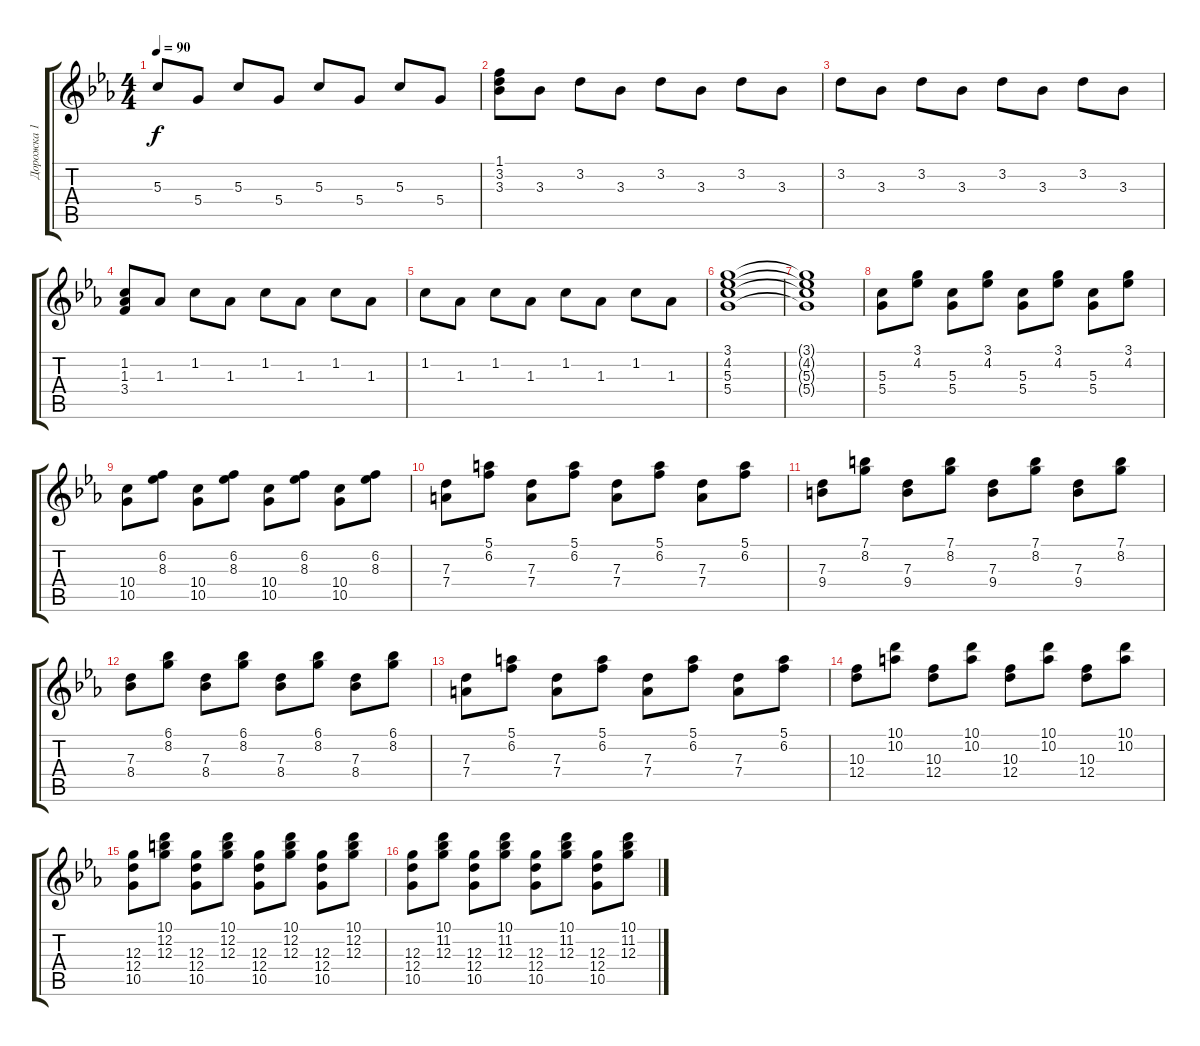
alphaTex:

\track ("Дорожка 1" "Дорожка 1") {instrument acousticguitarsteel}
\staff {score tabs}
\tuning (E4 B3 G3 D3 A2 E2) {hide}
\ts (4 4)
\tempo 90
\clef g2
\ks cminor
5.3.8{dy f} 5.4.8 5.3.8 5.4.8 5.3.8 5.4.8 5.3.8 5.4.8 |
(1.1 3.2 3.3).8 3.3.8 3.2.8 3.3.8 3.2.8 3.3.8 3.2.8 3.3.8 |
3.2.8 3.3.8 3.2.8 3.3.8 3.2.8 3.3.8 3.2.8 3.3.8 |
(1.2 1.3 3.4).8 1.3.8 1.2.8 1.3.8 1.2.8 1.3.8 1.2.8 1.3.8 |
1.2.8 1.3.8 1.2.8 1.3.8 1.2.8 1.3.8 1.2.8 1.3.8 |
(3.1 4.2 5.3 5.4).1 |
(3.1{t} 4.2{t} 5.3{t} 5.4{t}).1 |
(5.3 5.4).8 (3.1 4.2).8 (5.3 5.4).8 (3.1 4.2).8 (5.3 5.4).8 (3.1 4.2).8 (5.3 5.4).8 (3.1 4.2).8 |
(10.4 10.5).8 (6.2 8.3).8 (10.4 10.5).8 (6.2 8.3).8 (10.4 10.5).8 (6.2 8.3).8 (10.4 10.5).8 (6.2 8.3).8 |
(7.3 7.4).8 (5.1 6.2).8 (7.3 7.4).8 (5.1 6.2).8 (7.3 7.4).8 (5.1 6.2).8 (7.3 7.4).8 (5.1 6.2).8 |
(7.3 9.4).8 (7.1 8.2).8 (7.3 9.4).8 (7.1 8.2).8 (7.3 9.4).8 (7.1 8.2).8 (7.3 9.4).8 (7.1 8.2).8 |
(7.3 8.4).8 (6.1 8.2).8 (7.3 8.4).8 (6.1 8.2).8 (7.3 8.4).8 (6.1 8.2).8 (7.3 8.4).8 (6.1 8.2).8 |
(7.3 7.4).8 (5.1 6.2).8 (7.3 7.4).8 (5.1 6.2).8 (7.3 7.4).8 (5.1 6.2).8 (7.3 7.4).8 (5.1 6.2).8 |
(10.3 12.4).8 (10.1 10.2).8 (10.3 12.4).8 (10.1 10.2).8 (10.3 12.4).8 (10.1 10.2).8 (10.3 12.4).8 (10.1 10.2).8 |
(12.3 12.4 10.5).8 (10.1 12.2 12.3).8 (12.3 12.4 10.5).8 (10.1 12.2 12.3).8 (12.3 12.4 10.5).8 (10.1 12.2 12.3).8 (12.3 12.4 10.5).8 (10.1 12.2 12.3).8 |
(12.3 12.4 10.5).8 (10.1 11.2 12.3).8 (12.3 12.4 10.5).8 (10.1 11.2 12.3).8 (12.3 12.4 10.5).8 (10.1 11.2 12.3).8 (12.3 12.4 10.5).8 (10.1 11.2 12.3).8
